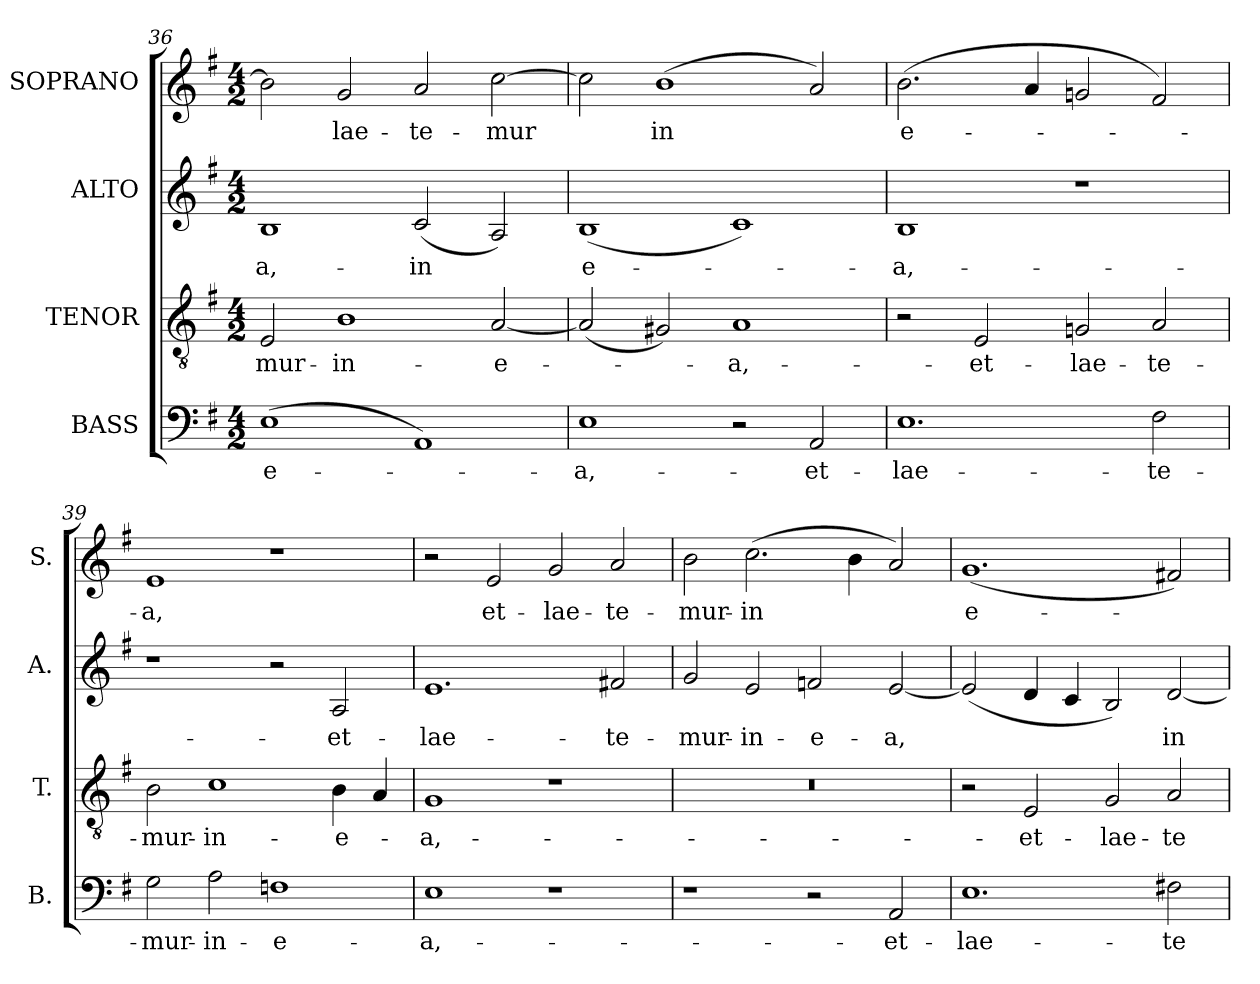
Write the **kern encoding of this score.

**kern	**text	**kern	**text	**kern	**text	**kern	**text
*part4	*part4	*part3	*part3	*part2	*part2	*part1	*part1
*staff4	*staff4	*staff3	*staff3	*staff2	*staff2	*staff1	*staff1
*I"BASS	*	*I"TENOR	*	*I"ALTO	*	*I"SOPRANO	*
*I'B.	*	*I'T.	*	*I'A.	*	*I'S.	*
*clefF4	*	*clefGv2	*	*clefG2	*	*clefG2	*
*	*	*ITrd7c12	*	*	*	*	*
*k[f#]	*	*k[f#]	*	*k[f#]	*	*k[f#]	*
*G:	*	*G:	*	*G:	*	*G:	*
*M4/2	*	*M4/2	*	*M4/2	*	*M4/2	*
=36	=36	=36	=36	=36	=36	=36	=36
!	!LO:LY:b:color=#000000	!	!	!	!	!	!
!	!	!	!LO:LY:b:color=#000000	!	!	!	!
!	!	!	!	!	!LO:LY:b:color=#000000	!	!
(1Ei	e-	2EEi/	-mur-	1Bi	-a,-	2bi\]	.
!	!	!	!LO:LY:b:color=#000000	!	!	!	!
!	!	!	!	!	!	!	!LO:LY:b:color=#000000
.	.	1BBi	-in-	.	.	2gi/	lae-
!	!	!	!	!	!LO:LY:b:color=#000000	!	!
!	!	!	!	!	!	!	!LO:LY:b:color=#000000
1AAi)	.	.	.	(2ci/	-in	2ai/	-te-
!	!	!	!LO:LY:b:color=#000000	!	!	!	!
!	!	!	!	!	!	!	!LO:LY:b:color=#000000
.	.	[2AAi/	-e-	2Ai/)	.	[2cci\	-mur
=37	=37	=37	=37	=37	=37	=37	=37
!	!LO:LY:b:color=#000000	!	!	!	!	!	!
!	!	!	!	!	!LO:LY:b:color=#000000	!	!
1Ei	-a,-	(2AAi/]	.	(1Bi	e-	2cci\]	.
!	!	!	!	!	!	!	!LO:LY:b:color=#000000
.	.	2GG#Xi/)	.	.	.	(1bi	in
!	!	!	!LO:LY:b:color=#000000	!	!	!	!
2r	.	1AAi	-a,-	1ci)	.	.	.
!	!LO:LY:b:color=#000000	!	!	!	!	!	!
2AAi/	-et-	.	.	.	.	2ai/)	.
=38	=38	=38	=38	=38	=38	=38	=38
!	!LO:LY:b:color=#000000	!	!	!	!	!	!
!	!	!	!	!	!LO:LY:b:color=#000000	!	!
!	!	!	!	!	!	!	!LO:LY:b:color=#000000
1.Ei	-lae-	2r	.	1Bi	-a,-	(2.bi\	e-
!	!	!	!LO:LY:b:color=#000000	!	!	!	!
.	.	2EEi/	-et-	.	.	.	.
.	.	.	.	.	.	4ai/	.
!	!	!	!LO:LY:b:color=#000000	!	!	!	!
.	.	2GGni/	-lae-	1r	.	2gni/	.
!	!LO:LY:b:color=#000000	!	!	!	!	!	!
!	!	!	!LO:LY:b:color=#000000	!	!	!	!
2F#i\	-te-	2AAi/	-te-	.	.	2f#i/)	.
=39	=39	=39	=39	=39	=39	=39	=39
!	!LO:LY:b:color=#000000	!	!	!	!	!	!
!	!	!	!LO:LY:b:color=#000000	!	!	!	!
!	!	!	!	!	!	!	!LO:LY:b:color=#000000
2Gi\	-mur-	2BBi\	-mur-	1r	.	1ei	-a,
!	!LO:LY:b:color=#000000	!	!	!	!	!	!
!	!	!	!LO:LY:b:color=#000000	!	!	!	!
2Ai\	-in-	1Ci	-in-	.	.	.	.
!	!LO:LY:b:color=#000000	!	!	!	!	!	!
1Fni	-e-	.	.	2r	.	1r	.
!	!	!	!LO:LY:b:color=#000000	!	!	!	!
!	!	!	!	!	!LO:LY:b:color=#000000	!	!
.	.	4BBi\	-e-	2Ai/	-et-	.	.
.	.	4AAi/	.	.	.	.	.
!!LO:PB:g=z
=40	=40	=40	=40	=40	=40	=40	=40
!	!LO:LY:b:color=#000000	!	!	!	!	!	!
!	!	!	!LO:LY:b:color=#000000	!	!	!	!
!	!	!	!	!	!LO:LY:b:color=#000000	!	!
1Ei	-a,-	1GGi	-a,-	1.ei	-lae-	2r	.
!	!	!	!	!	!	!	!LO:LY:b:color=#000000
.	.	.	.	.	.	2ei/	et-
!	!	!	!	!	!	!	!LO:LY:b:color=#000000
1r	.	1r	.	.	.	2gi/	-lae-
!	!	!	!	!	!LO:LY:b:color=#000000	!	!
!	!	!	!	!	!	!	!LO:LY:b:color=#000000
.	.	.	.	2f#Xi/	-te-	2ai/	-te-
=41	=41	=41	=41	=41	=41	=41	=41
!	!	!LO:N:vis=1	!	!	!	!	!
!	!	!	!	!	!LO:LY:b:color=#000000	!	!
!	!	!	!	!	!	!	!LO:LY:b:color=#000000
1r	.	0r	.	2gi/	-mur-	2bi\	-mur-
!	!	!	!	!	!LO:LY:b:color=#000000	!	!
!	!	!	!	!	!	!	!LO:LY:b:color=#000000
.	.	.	.	2ei/	-in-	(2.cci\	-in
!	!	!	!	!	!LO:LY:b:color=#000000	!	!
2r	.	.	.	2fni/	-e-	.	.
.	.	.	.	.	.	4bi\	.
!	!LO:LY:b:color=#000000	!	!	!	!	!	!
!	!	!	!	!	!LO:LY:b:color=#000000	!	!
2AAi/	-et-	.	.	[2ei/	-a,	2ai/)	.
=42	=42	=42	=42	=42	=42	=42	=42
!	!LO:LY:b:color=#000000	!	!	!	!	!	!
!	!	!	!	!	!	!	!LO:LY:b:color=#000000
1.Ei	-lae-	2r	.	(2ei/]	.	(1.gi	e-
!	!	!	!LO:LY:b:color=#000000	!	!	!	!
.	.	2EEi/	-et-	4di/	.	.	.
.	.	.	.	4ci/	.	.	.
!	!	!	!LO:LY:b:color=#000000	!	!	!	!
.	.	2GGi/	-lae-	2Bi/)	.	.	.
!	!LO:LY:b:color=#000000	!	!	!	!	!	!
!	!	!	!LO:LY:b:color=#000000	!	!	!	!
!	!	!	!	!	!LO:LY:b:color=#000000	!	!
2F#Xi\	-te-	2AAi/	-te-	[2di/	in	2f#Xi/)	.
=	=	=	=	=	=	=	=
*-	*-	*-	*-	*-	*-	*-	*-
